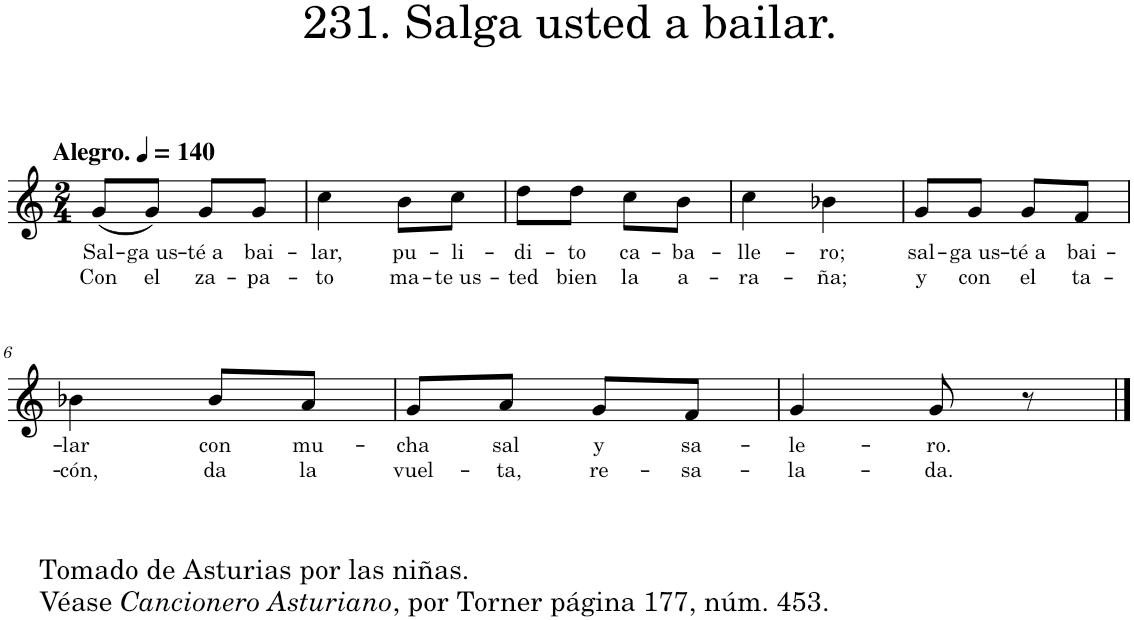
**kern	**text	**text
*part1	*part1	*part1
*staff1	*staff1	*staff1
*I"Piano	*	*
*I'Pno.	*	*
*clefG2	*	*
*k[]	*	*
*M2/4	*	*
*MM140	*	*
=1	=1	=1
!LO:TX:a:B:t=Alegro.	!	!
!	!LO:LY:b	!LO:LY:b
(8g/L	Sal-	Con
!	!LO:LY:b	!LO:LY:b
8g/J)	-ga us-	el
!	!LO:LY:b	!LO:LY:b
8g/L	-té a	za-
!	!LO:LY:b	!LO:LY:b
8g/J	bai-	-pa-
=2	=2	=2
!	!LO:LY:b	!LO:LY:b
4cc\	-lar,	-to
!	!LO:LY:b	!LO:LY:b
8b\L	pu-	ma-
!	!LO:LY:b	!LO:LY:b
8cc\J	-li-	-te us-
=3	=3	=3
!	!LO:LY:b	!LO:LY:b
8dd\L	-di-	-ted
!	!LO:LY:b	!LO:LY:b
8dd\J	-to	bien
!	!LO:LY:b	!LO:LY:b
8cc\L	ca-	la
!	!LO:LY:b	!LO:LY:b
8b\J	-ba-	a-
=4	=4	=4
!	!LO:LY:b	!LO:LY:b
4cc\	-lle-	-ra-
!	!LO:LY:b	!LO:LY:b
4b-X\	-ro;	-ña;
=5	=5	=5
!	!LO:LY:b	!LO:LY:b
8g/L	sal-	y
!	!LO:LY:b	!LO:LY:b
8g/J	-ga us-	con
!	!LO:LY:b	!LO:LY:b
8g/L	-té a	el
!	!LO:LY:b	!LO:LY:b
8f/J	bai-	ta-
!!LO:LB:g=z
=6	=6	=6
!LO:TX:b:t=Tomado de Asturias por las niñas.	!	!
!LO:TX:b:t=Véase	!	!
!LO:TX:b:i:t=Cancionero Asturiano	!	!
!LO:TX:b:t=, por Torner página 177, núm. 453.	!	!
!	!LO:LY:b	!LO:LY:b
4b-X\	-lar	-cón,
!	!LO:LY:b	!LO:LY:b
8b-/L	con	da
!	!LO:LY:b	!LO:LY:b
8a/J	mu-	la
=7	=7	=7
!	!LO:LY:b	!LO:LY:b
8g/L	-cha	vuel-
!	!LO:LY:b	!LO:LY:b
8a/J	sal	-ta,
!	!LO:LY:b	!LO:LY:b
8g/L	y	re-
!	!LO:LY:b	!LO:LY:b
8f/J	sa-	-sa-
=8	=8	=8
!	!LO:LY:b	!LO:LY:b
4g/	-le-	-la-
!	!LO:LY:b	!LO:LY:b
8g/	-ro.	-da.
8r	.	.
==	==	==
*-	*-	*-
